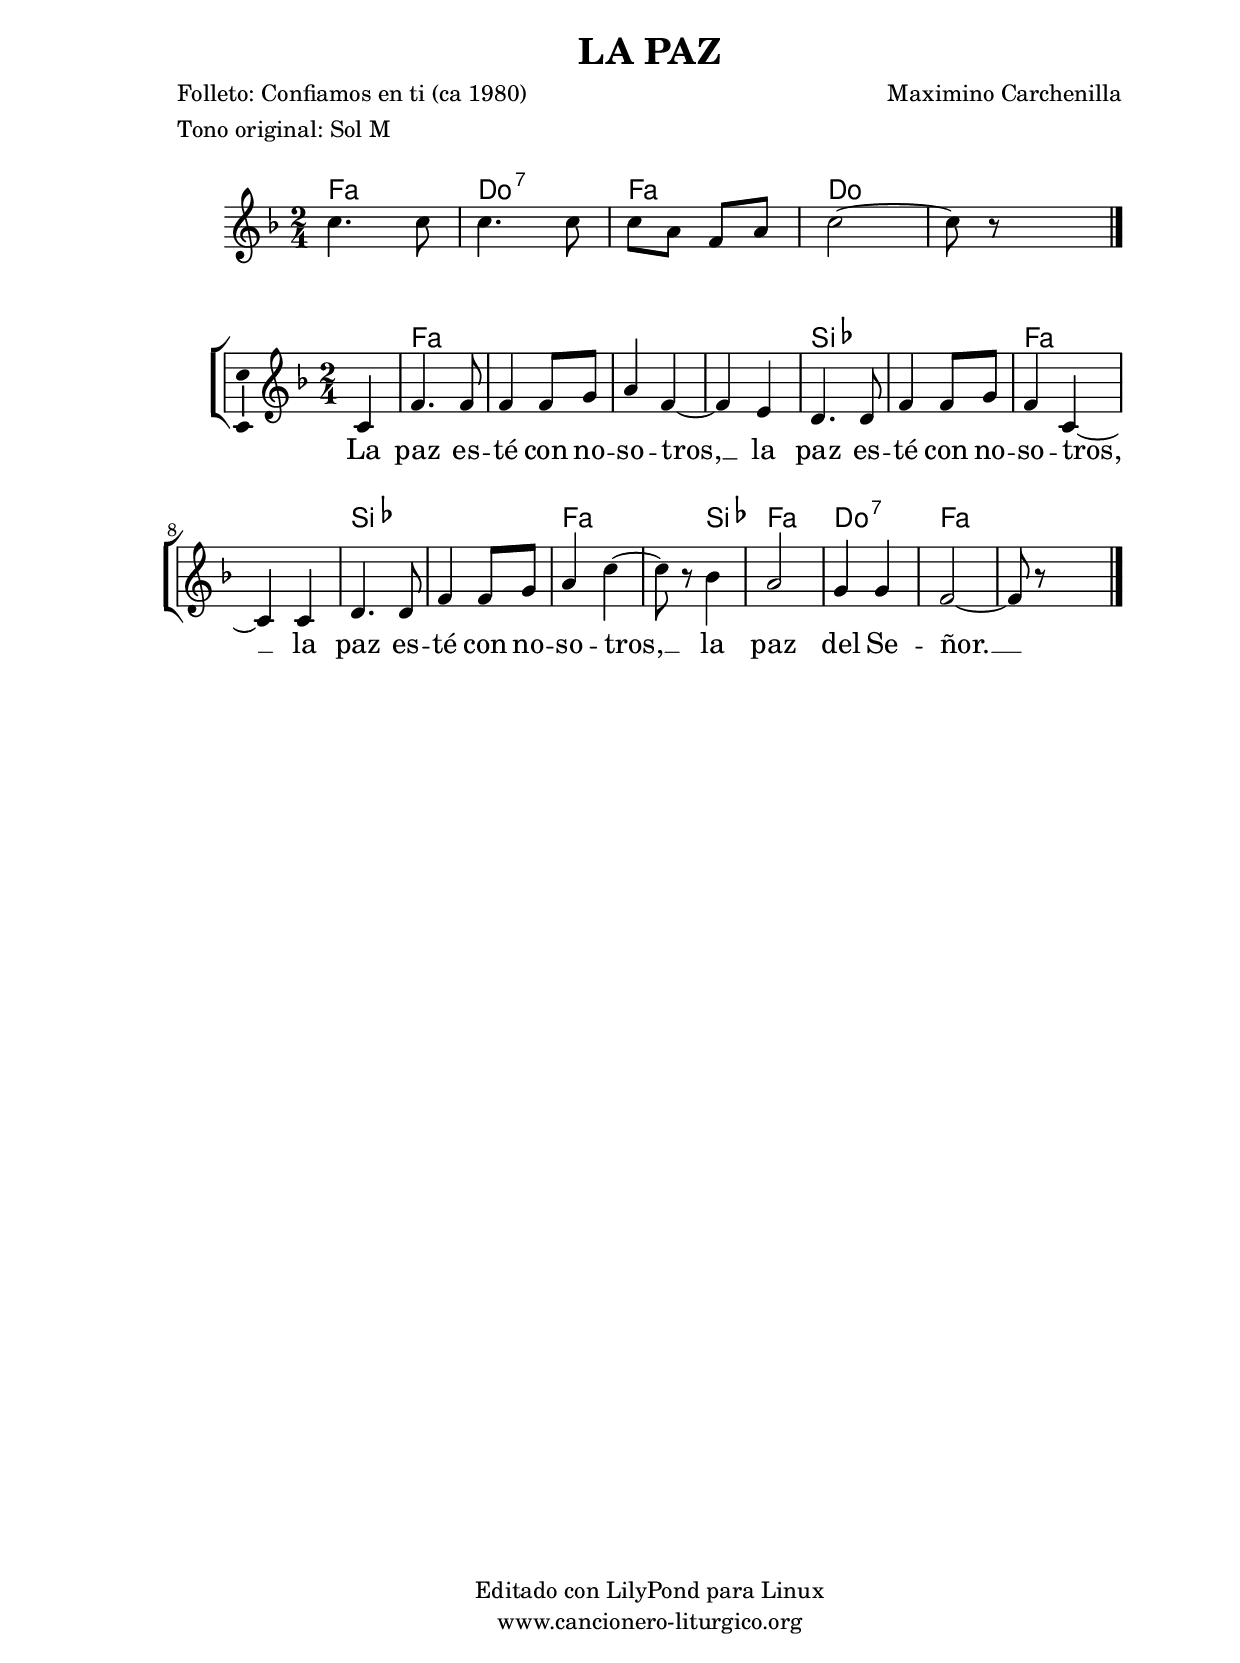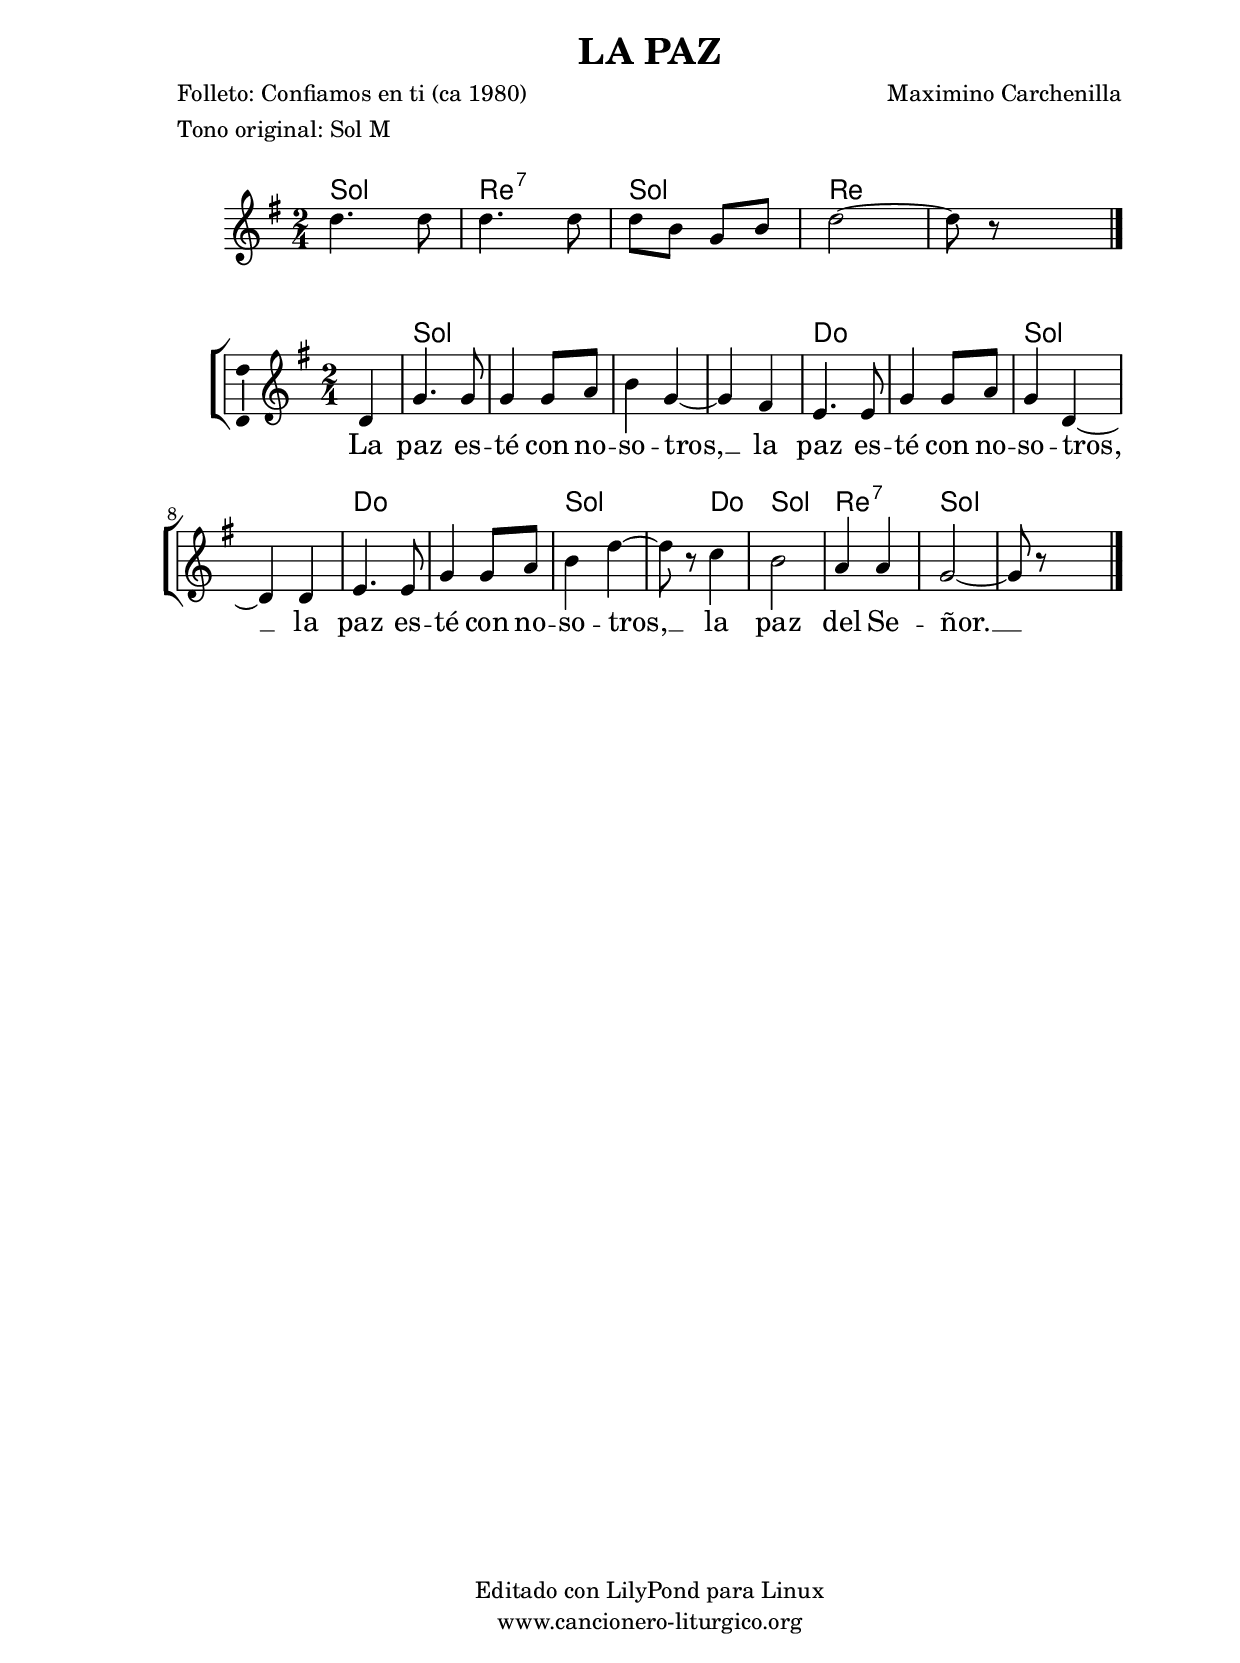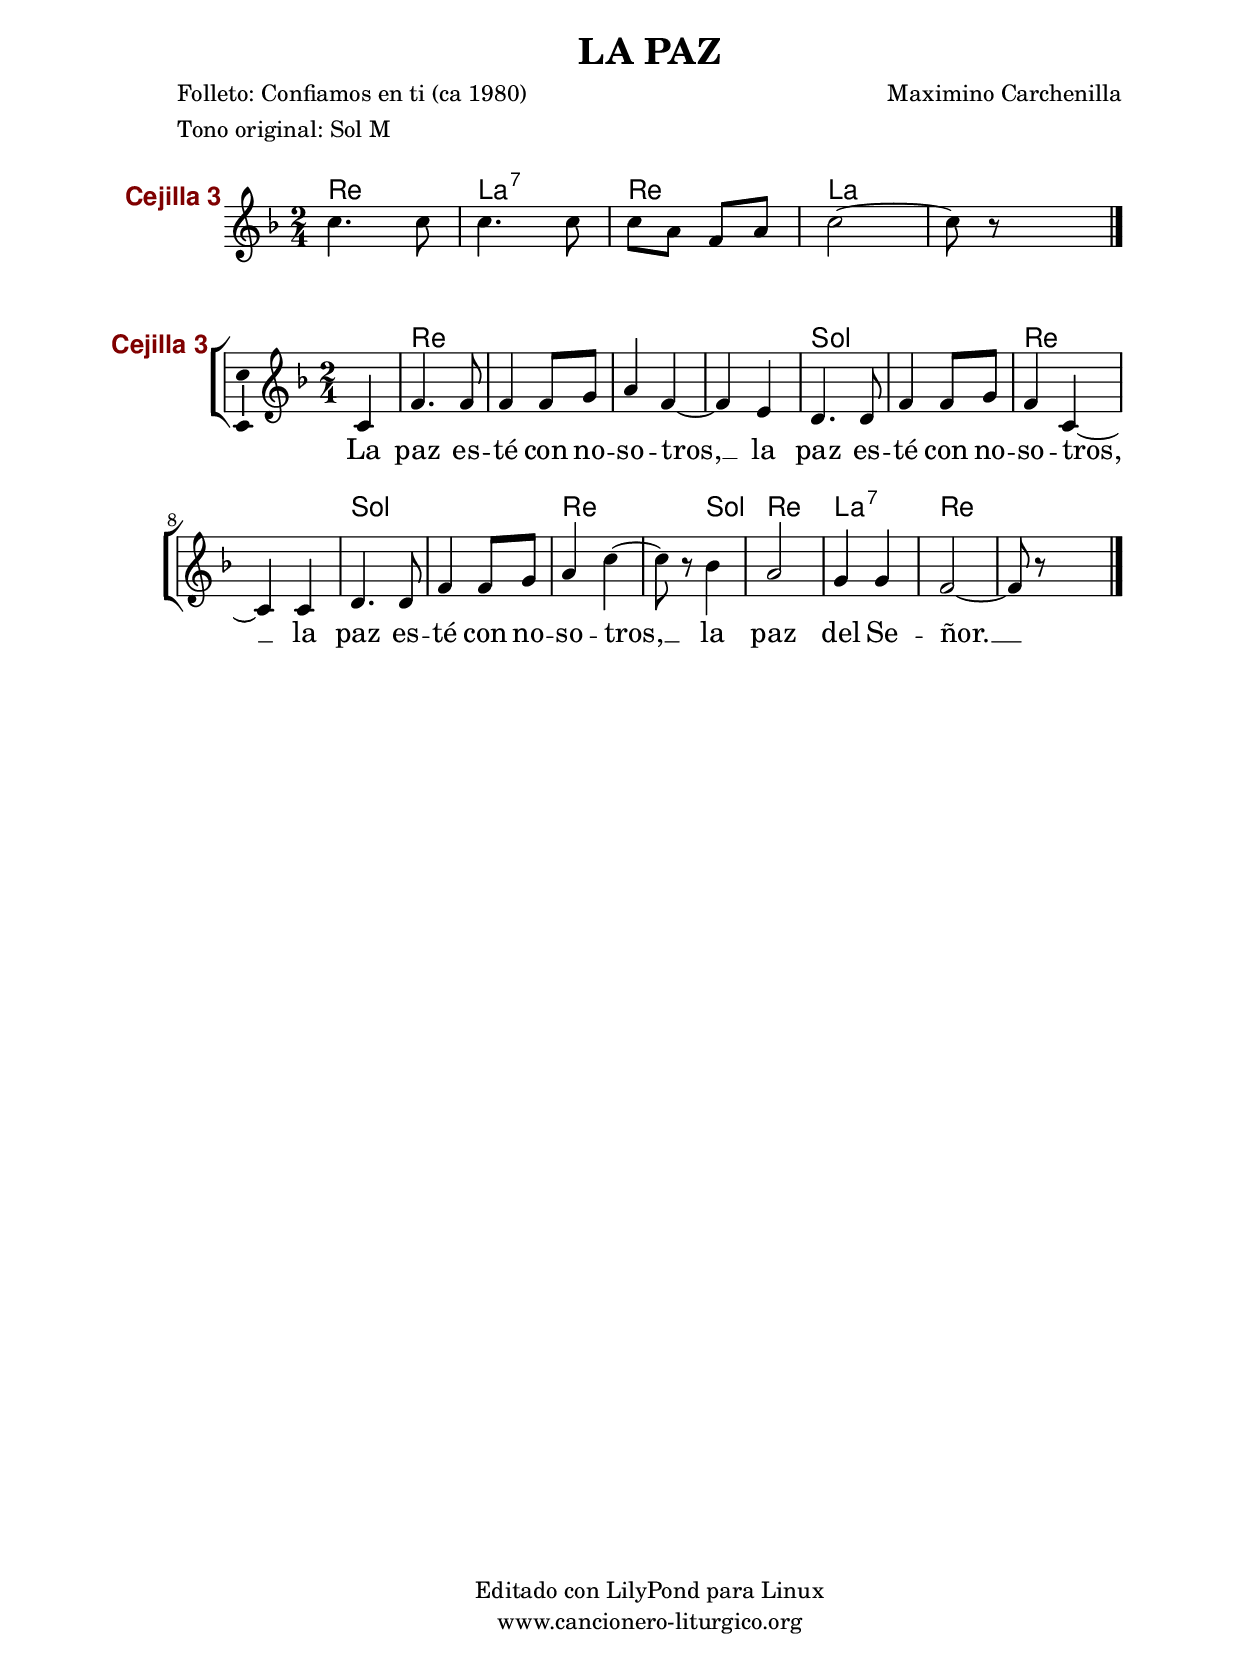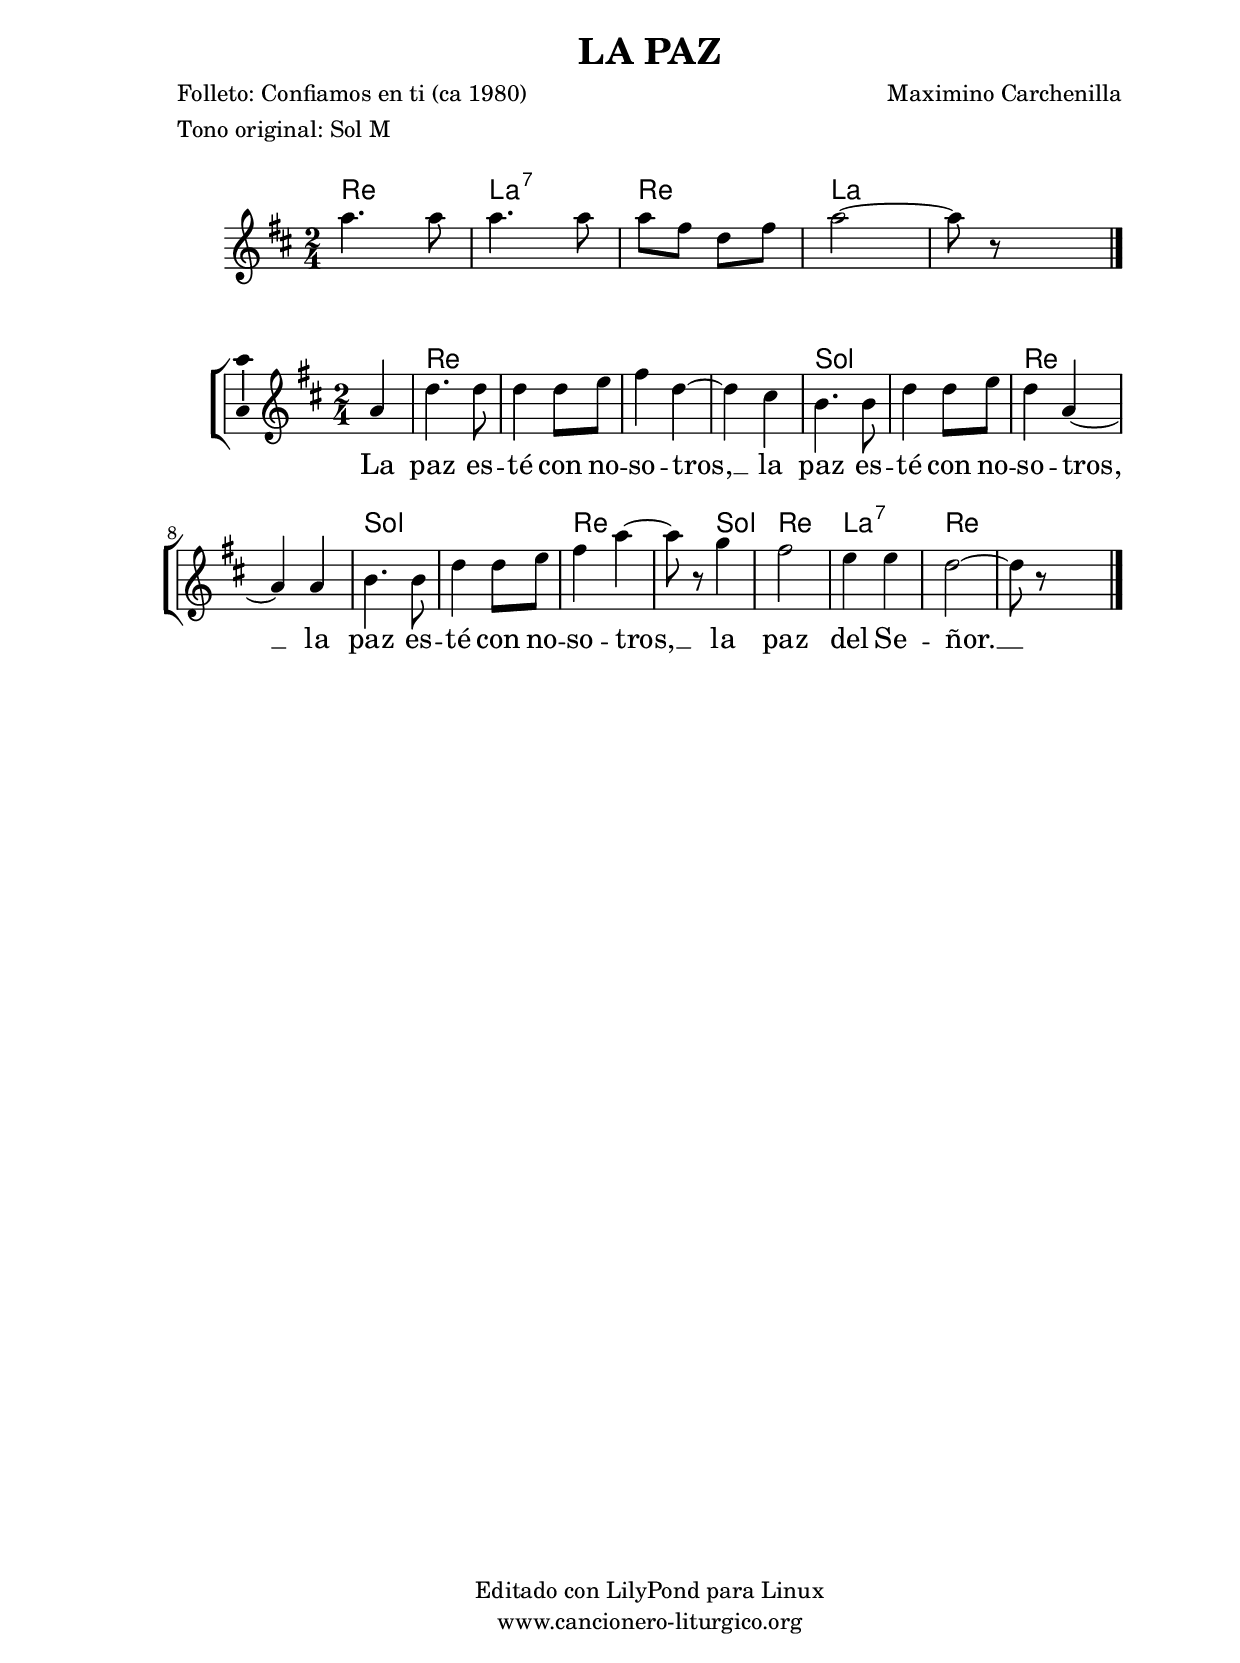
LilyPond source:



%versión de lilypond para la que se ha escrito esta partitura:
\version "2.16.0"

	%Tamaño papel
	#(set-default-paper-size "a4")
	%Tamaño partitura
	#(set-global-staff-size 20)
	%No responde al pulsar sobre una nota
	#(ly:set-option 'point-and-click #f)

%parámetros del encabezamiento:
\header {
	title = "LA PAZ"
	subtitle = ""
	composer = "Maximino Carchenilla"
	poet = "Folleto: Confiamos en ti (ca 1980)"
	meter = "Tono original: Sol M"
	arranger = ""
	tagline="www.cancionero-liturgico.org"
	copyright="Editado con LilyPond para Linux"
	tiempo = ""
	usos = "Paz"
	letra = ""
	}

%parámetros asociados al papel:
\paper  {
	oddHeaderMarkup = \markup {\fill-line { \on-the-fly #not-first-page \fromproperty #'header:title \on-the-fly #not-first-page \fromproperty #'header:composer }}
	evenHeaderMarkup = \markup {\fill-line { \fromproperty #'header:composer \fromproperty #'header:title }}
	#(set-paper-size "a4")
	print-page-number = ##f
	first-page-number = 1
	print-first-page-number = ##f
%	head-separation = 3.0 \cm
	top-margin = 2.0 \cm
	bottom-margin = 0.5\cm
%%%	bottom-margin = -2.0\cm
	left-margin = 3.0 \cm
	line-width = 16.0 \cm 
	indent = 8\mm
	interscoreline = 2.\mm
	between-system-space = 15\mm
%	para que las partituras no llenen la hoja:
	ragged-bottom = ##t
%	idem para la última hoja:
	ragged-last-bottom = ##f
%	para que las partituras llenen el ancho del papel:
	ragged-last = ##f
	after-title-space = 2.5 \cm
%page-count=1
%system-count=8

	%Flexible Vertical Spacing
%	markup-markup-spacing =
%	#'((basic-distance . 15) (minimum-distance . 15) (padding . 3))
	markup-system-spacing =
	#'((basic-distance . 15) (minimum-distance . 15) (padding . 3))
	system-system-spacing =
	#'((basic-distance . 15) (minimum-distance . 15) (padding . 3))
	score-system-spacing =
	#'((basic-distance . 15) (minimum-distance . 15) (padding . 5))
%	top-system-spacing = % header
%	#'((basic-distance . 8) (minimum-distance . 0) (padding . 0))
%	top-markup-spacing =
%	#'((basic-distance . 20) (minimum-distance . 20) (padding . 0))
	last-bottom-spacing = % footer
	#'((basic-distance . 5) (minimum-distance . 5) (padding . 0))
%	score-markup-spacing =
%	#'((basic-distance . 16) (minimum-distance . 13) (padding . 0))

	}


%parámetros que afectan a toda la partitura:
global =  {
	%clave de sol (G):
	\clef G
	%armadura:
	\transpose g f
	\key g \major
	\tempo 4=150
	\set Score.tempoHideNote = ##t
	}

acordesintro = {
	\italianChords
	\chordmode {
	\transpose g f
{

g2 d:7 g d s2

}
}
}

melodiaintro = 

	\transpose g f
{

\time 2/4

\relative c''{

d4. d8
d4. d8
d8 b g b
d2~
d8 r8 s4

\bar "|."
}
}

acordes = {
	\italianChords
	\chordmode {
	\transpose g f
{

s4 g2 s g s c s g s c s g s4 c g2 d:7 g s2

	}
	}
}

melodia = 
	\transpose g f
{
	\relative c''{
	\time 2/4

\partial4
d,4
g4. g8
g4 g8 a
b4 g~
g fis
e4. e8
g4 g8 a
g4 d~
d d
e4. e8
g4 g8 a
b4 d~
d8 r8 c4
b2
a4 a
g2~
g8 r8 s4

\bar "|."
	}
	}


texto = \lyricmode {
La paz es -- té con no -- so -- tros, __
la paz es -- té con no -- so -- tros, __
la paz es -- té con no -- so -- tros, __
la paz del Se -- ñor. __

	}


acordesintroStaff = \context ChordNames = acordesintroStaff <<
	\set chordChanges = ##t
	\acordesintro
	>>

acordesStaff = \context ChordNames = acordesStaff <<
	\set chordChanges = ##t
	\acordes
	>>


%%%%%%%%%%%%%%%%%%%%%%%%%%%%%%%%%%% CEJILLA %%%%%%%%%%%%%%%%%%%%%%%%%%%%%%%%%%%
acordesintrocejilla = {
%%%	\override ChordNames.ChordName #'font-size = #-1
%%%	\override ChordNames.ChordName #'font-series = #'bold
	\transpose f d {
		\acordesintro
		}
	}

acordesintrocejillaStaff = \context ChordNames = acordesintrocejillaStaff <<
	\set Staff.instrumentName = \markup \with-color #darkred \larger \bold \sans "Cejilla 3"
	\set chordChanges = ##t
	\acordesintrocejilla
	>>
acordescejilla = {
%%%	\override ChordNames.ChordName #'font-size = #-1
%%%	\override ChordNames.ChordName #'font-series = #'bold
	\transpose f d {
		\acordes
		}
	}

acordescejillaStaff = \context ChordNames = acordescejillaStaff <<
	\set Staff.instrumentName = \markup \with-color #darkred \larger \bold \sans "Cejilla 3"
	\set chordChanges = ##t
	\acordescejilla
	>>
%%%%%%%%%%%%%%%%%%%%%%%%%%%%%%%%%%% CEJILLA %%%%%%%%%%%%%%%%%%%%%%%%%%%%%%%%%%%


vozintroStaff = \context Voice = vozintroStaff
<<
	\override Staff.StaffSymbol #'staff-space = #(magstep -0.35)
	\set Staff.midiInstrument = #"english horn"
	\set Staff.midiMinimumVolume = #0.7
	\set Staff.midiMaximumVolume = #0.9
	\global
	\melodiaintro
	>>

vozStaff = \context Voice = vozStaff
\with {\consists "Ambitus_engraver"}
<<
%	\set Staff.instrumentName = ""
%	\set Staff.shortInstrumentName = ""
%	\set Staff.midiInstrument = #"clarinet"
	\set Staff.midiInstrument = #"cello"
%	\set Staff.midiInstrument = #"flute"
%	\set Staff.midiInstrument = #"electric guitar (jazz)"
%	\set Staff.midiInstrument = #"english horn"
%	\set Staff.midiInstrument = #"violin"
%	\set Staff.midiInstrument = #"glockenspiel"
	\set Staff.midiMinimumVolume = #0.7
	\set Staff.midiMaximumVolume = #0.9
	\global
	\melodia
	>>

textoStaff = \context Lyrics = textoStaff <<
	\lyricsto vozStaff \texto
	>>


\book {
	\score {
		\context ChoirStaff {
%			\override StaffGroup.SystemStartBracket #'collapse-height = #1
%			\override Score.SystemStartBar #'collapse-height = #1
			<<
			\acordesintroStaff
			\vozintroStaff
			>>
			}
		\layout {
	    		\context {
				\Lyrics
				\override LyricText #'font-size = #2
				}
	   		 \context {
				\Score
				\override StaffSymbol #'staff-space = #(magstep +3)
				}
			}
		}
	\score {
		\context ChoirStaff {
			\override StaffGroup.SystemStartBracket #'collapse-height = #1
			\override Score.SystemStartBar #'collapse-height = #1
			<<
			\acordesStaff
			\vozStaff
			\textoStaff
			>>
			}
		\layout {
	    		\context {
				\Lyrics
				\override LyricText #'font-size = #2
				}
	   		 \context {
				\Score
				\override StaffSymbol #'staff-space = #(magstep +3)
				}
			}
		}
	\score {
		\unfoldRepeats
		\context ChoirStaff {
			<<
			\acordesintroStaff
			\vozintroStaff
			>>
			<<
			\acordesStaff
			\vozStaff
			>>
			}
		\midi {
	  		\context {
	  			\Score
				tempoWholesPerMinute = #(ly:make-moment 70 4)
				}
			}
		}
	}


%Partitura para guitarra
#(define output-suffix "G")
\book {
	\score {
		\context ChoirStaff {
%			\override StaffGroup.SystemStartBracket #'collapse-height = #1
%			\override Score.SystemStartBar #'collapse-height = #1
			<<
			\acordesintrocejillaStaff
			\vozintroStaff
			>>
			}
		\layout {
%%%%%%%%%%%%%%%%%%%%%%%%%%%%%%%%%%% CEJILLA %%%%%%%%%%%%%%%%%%%%%%%%%%%%%%%%%%%
			\context {
				\ChordNames \consists Instrument_name_engraver
				}
%%%%%%%%%%%%%%%%%%%%%%%%%%%%%%%%%%% CEJILLA %%%%%%%%%%%%%%%%%%%%%%%%%%%%%%%%%%%
	    		\context {
				\Lyrics
				\override LyricText #'font-size = #2
				}
	   		 \context {
				\Score
				\override StaffSymbol #'staff-space = #(magstep +3)
				}
			}
		}
	\score {
		\context ChoirStaff {
			\override StaffGroup.SystemStartBracket #'collapse-height = #1
			\override Score.SystemStartBar #'collapse-height = #1
			<<
			\acordescejillaStaff
			\vozStaff
			\textoStaff
			>>
			}
		\layout {
%%%%%%%%%%%%%%%%%%%%%%%%%%%%%%%%%%% CEJILLA %%%%%%%%%%%%%%%%%%%%%%%%%%%%%%%%%%%
			\context {
				\ChordNames \consists Instrument_name_engraver
				}
%%%%%%%%%%%%%%%%%%%%%%%%%%%%%%%%%%% CEJILLA %%%%%%%%%%%%%%%%%%%%%%%%%%%%%%%%%%%
	    		\context {
				\Lyrics
				\override LyricText #'font-size = #2
				}
	   		 \context {
				\Score
				\override StaffSymbol #'staff-space = #(magstep +3)
				}
			}
		}
	}


#(define output-suffix "C")
\book {
	\score {
		\context ChoirStaff {
%			\override StaffGroup.SystemStartBracket #'collapse-height = #1
%			\override Score.SystemStartBar #'collapse-height = #1
\transpose c d
			<<
			\acordesintroStaff
			\vozintroStaff
			>>
			}
		\layout {
	    		\context {
				\Lyrics
				\override LyricText #'font-size = #2
				}
	   		 \context {
				\Score
				\override StaffSymbol #'staff-space = #(magstep +3)
				}
			}
		}
	\score {
		\context ChoirStaff {
			\override StaffGroup.SystemStartBracket #'collapse-height = #1
			\override Score.SystemStartBar #'collapse-height = #1
\transpose c d
			<<
			\acordesStaff
			\vozStaff
			\textoStaff
			>>
			}
		\layout {
	    		\context {
				\Lyrics
				\override LyricText #'font-size = #2
				}
	   		 \context {
				\Score
				\override StaffSymbol #'staff-space = #(magstep +3)
				}
			}
		}
	}


#(define output-suffix "S")
\book {
	\score {
		\context ChoirStaff {
%			\override StaffGroup.SystemStartBracket #'collapse-height = #1
%			\override Score.SystemStartBar #'collapse-height = #1
\transpose c a
			<<
			\acordesintroStaff
			\vozintroStaff
			>>
			}
		\layout {
	    		\context {
				\Lyrics
				\override LyricText #'font-size = #2
				}
	   		 \context {
				\Score
				\override StaffSymbol #'staff-space = #(magstep +3)
				}
			}
		}
	\score {
		\context ChoirStaff {
			\override StaffGroup.SystemStartBracket #'collapse-height = #1
			\override Score.SystemStartBar #'collapse-height = #1
\transpose c a
			<<
			\acordesStaff
			\vozStaff
			\textoStaff
			>>
			}
		\layout {
	    		\context {
				\Lyrics
				\override LyricText #'font-size = #2
				}
	   		 \context {
				\Score
				\override StaffSymbol #'staff-space = #(magstep +3)
				}
			}
		}
	}


